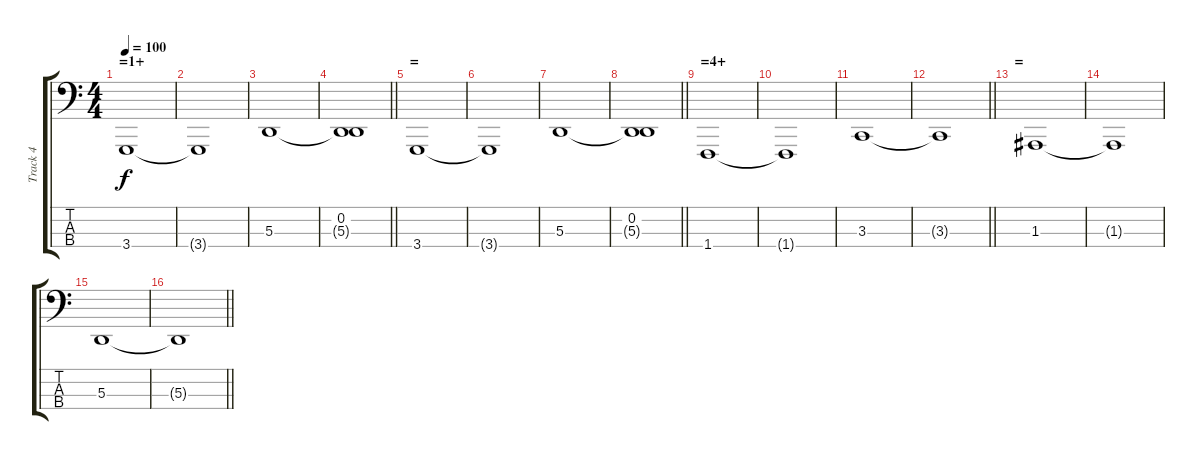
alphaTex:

\track ("Track 4" "Track 4") {instrument pad2warm}
\staff {score tabs}
\tuning (G2 D2 A1 E1) {hide}
\ts (4 4)
\section ("" "=1+")
\tempo 100
\clef f4
\ks c
3.4.1{dy f} |
3.4{t}.1 |
5.3.1 |
\barLineRight lightlight
(0.2 5.3{t}).1 |
\section ("" "=")
3.4.1 |
3.4{t}.1 |
5.3.1 |
\barLineRight lightlight
(0.2 5.3{t}).1 |
\section ("" "=4+")
1.4.1 |
1.4{t}.1 |
3.3.1 |
\barLineRight lightlight
3.3{t}.1 |
\section ("" "=")
1.3.1 |
1.3{t}.1 |
5.3.1 |
\barLineRight lightlight
5.3{t}.1
